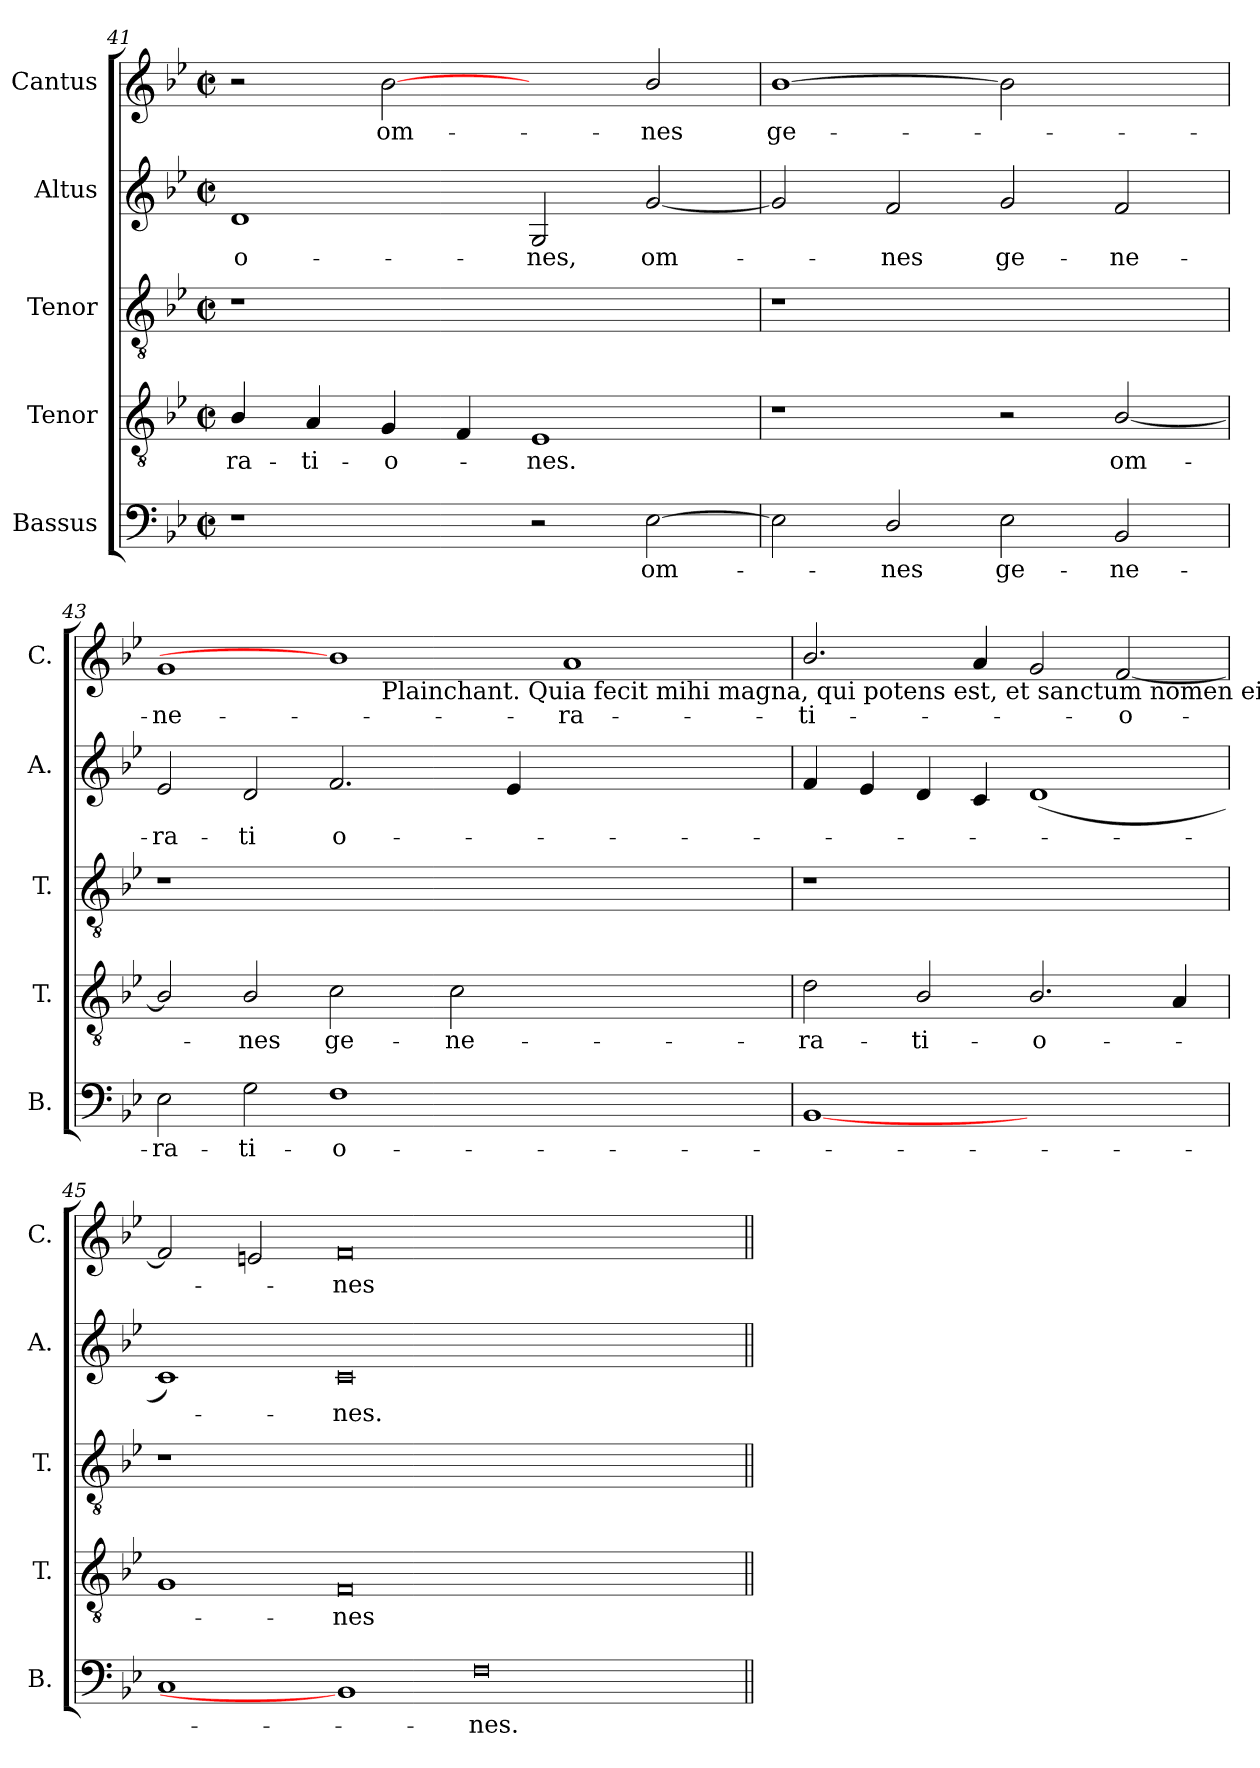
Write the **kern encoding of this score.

**kern	**text	**kern	**text	**kern	**kern	**text	**kern	**text
*part5	*part5	*part4	*part4	*part3	*part2	*part2	*part1	*part1
*staff5	*staff5	*staff4	*staff4	*staff3	*staff2	*staff2	*staff1	*staff1
*I"Bassus	*	*I"Tenor	*	*I"Tenor	*I"Altus	*	*I"Cantus	*
*I'B.	*	*I'T.	*	*I'T.	*I'A.	*	*I'C.	*
*clefF4	*	*clefGv2	*	*clefGv2	*clefG2	*	*clefG2	*
*	*	*ITrd7c12	*	*ITrd7c12	*	*	*	*
*k[b-e-]	*	*k[b-e-]	*	*k[b-e-]	*k[b-e-]	*	*k[b-e-]	*
*B-:	*	*B-:	*	*B-:	*B-:	*	*B-:	*
*M2/2	*	*M2/2	*	*M2/2	*M2/2	*	*M2/2	*
*met(c|)	*	*met(c|)	*	*met(c|)	*met(c|)	*	*met(c|)	*
=41	=41	=41	=41	=41	=41	=41	=41	=41
!	!	!	!LO:LY:b:color=#000000	!LO:N:vis=1	!	!	!	!
!	!	!	!	!	!	!LO:LY:b:color=#000000	!	!
1r	.	4BB-i/	-ra-	1r	1di	-o-	2r	.
!	!	!	!LO:LY:b:color=#000000	!	!	!	!	!
.	.	4AAi/	-ti-	.	.	.	.	.
!	!	!	!LO:LY:b:color=#000000	!	!	!	!	!
!	!	!	!	!	!	!	!	!LO:LY:b:color=#000000
.	.	4GGi/	-o-	.	.	.	[2b-i	om-
.	.	4FFi/	.	.	.	.	.	.
!	!	!	!LO:LY:b:color=#000000	!	!	!	!	!
!	!	!	!	!	!	!LO:LY:b:color=#000000	!	!
2r	.	1EE-i	-nes.	1ryy	2Gi/	-nes,	2ryy	.
!	!LO:LY:b:color=#000000	!	!	!	!	!	!	!
!	!	!	!	!	!	!LO:LY:b:color=#000000	!	!
!	!	!	!	!	!	!	!	!LO:LY:b:color=#000000
[>2E-i\	om-	.	.	.	[<2gi/	om-	2b-i/	-nes
=42	=42	=42	=42	=42	=42	=42	=42	=42
!	!	!	!	!LO:N:vis=1	!	!	!	!
!	!	!	!	!	!	!	!	!LO:LY:b:color=#000000
2E-i\]	.	1r	.	1r	2gi/]	.	[1b-i	ge-
!	!LO:LY:b:color=#000000	!	!	!	!	!	!	!
!	!	!	!	!	!	!LO:LY:b:color=#000000	!	!
2Di/	-nes	.	.	.	2fi/	-nes	.	.
!	!LO:LY:b:color=#000000	!	!	!	!	!	!	!
!	!	!	!	!	!	!LO:LY:b:color=#000000	!	!
2E-i\	ge-	2r	.	1ryy	2gi/	ge-	2b-i]	.
!	!LO:LY:b:color=#000000	!	!	!	!	!	!	!
!	!	!	!LO:LY:b:color=#000000	!	!	!	!	!
!	!	!	!	!	!	!LO:LY:b:color=#000000	!	!
2BB-i/	-ne-	[<2BB-i/	om-	.	2fi/	-ne-	2ryy	.
!!LO:LB:g=z
=43	=43	=43	=43	=43	=43	=43	=43	=43
!	!LO:LY:b:color=#000000	!	!	!LO:N:vis=1	!	!	!	!
!	!	!	!	!	!	!LO:LY:b:color=#000000	!	!
!	!	!	!	!	!	!	!	!LO:LY:b:color=#000000
*	*	*	*	*	*	*	*^	*
2E-i\	-ra-	2BB-i/]	.	1r	2e-i/	-ra-	1gi	1ryy	-ne-
!	!LO:LY:b:color=#000000	!	!	!	!	!	!	!	!
!	!	!	!LO:LY:b:color=#000000	!	!	!	!	!	!
!	!	!	!	!	!	!LO:LY:b:color=#000000	!	!	!
2Gi\	-ti-	2BB-i/	-nes	.	2di/	-ti	.	.	.
!	!LO:LY:b:color=#000000	!	!	!	!	!	!	!	!
!	!	!	!LO:LY:b:color=#000000	!	!	!	!	!	!
!	!	!	!	!	!	!LO:LY:b:color=#000000	!	!	!
1Fi	-o-	2Ci\	ge-	0ryy	2.fi/	o-	1b-i]	8ryy	.
.	.	.	.	.	.	.	.	64..ryy	.
!	!	!	!	!	!	!	!	!LO:TX:b:t=Plainchant. Quia fecit mihi magna, qui potens est, et sanctum nomen eius,	!
.	.	.	.	.	.	.	.	1ryy	.
!	!	!	!LO:LY:b:color=#000000	!	!	!	!	!	!
.	.	2Ci\	-ne-	.	.	.	.	.	.
.	.	.	.	.	4e-i/	.	.	.	.
!	!	!	!	!	!	!	!	!	!LO:LY:b:color=#000000
1ryy	.	1ryy	.	.	1ryy	.	1ai	.	-ra-
.	.	.	.	.	.	.	.	2ryy	.
.	.	.	.	.	.	.	.	4ryy	.
.	.	.	.	.	.	.	.	16ryy	.
.	.	.	.	.	.	.	.	32ryy	.
.	.	.	.	.	.	.	.	256ryy	.
*	*	*	*	*	*	*	*v	*v	*
=44	=44	=44	=44	=44	=44	=44	=44	=44
*	*	*	*	*	*	*	*^	*
!	!	!	!LO:LY:b:color=#000000	!LO:N:vis=1	!	!	!	!	!
*	*	*	*	*	*	*	*v	*v	*
*	*	*	*	*	*	*	*^	*
!	!	!	!	!	!	!	!	!	!LO:LY:b:color=#000000
*	*	*	*	*	*	*	*v	*v	*
[1BB-i	.	2Di\	-ra-	1r	4fi/	.	2.b-i/	-ti-
.	.	.	.	.	4e-i/	.	.	.
!	!	!	!LO:LY:b:color=#000000	!	!	!	!	!
.	.	2BB-i/	-ti-	.	4di/	.	.	.
.	.	.	.	.	4ci/	.	4ai/	.
!	!	!	!LO:LY:b:color=#000000	!	!	!	!	!
1ryy	.	2.BB-i/	-o-	1ryy	(1di	.	2gi/	.
!	!	!	!	!	!	!	!	!LO:LY:b:color=#000000
.	.	.	.	.	.	.	[<2fi/	-o-
.	.	4AAi/	.	.	.	.	.	.
=45	=45	=45	=45	=45	=45	=45	=45	=45
!	!	!	!	!LO:N:vis=1	!	!	!	!
1Ci	.	1GGi	.	1r	1ci)	.	2fi/]	.
.	.	.	.	.	.	.	2ei/	.
!	!	!	!LO:LY:b:color=#000000	!	!	!	!	!
!	!	!	!	!	!	!LO:LY:b:color=#000000	!	!
!	!	!	!	!	!	!	!	!LO:LY:b:color=#000000
1BB-i]	.	0FFi	-nes	0.ryy	0ci	-nes.	0fi	-nes
!	!LO:LY:b:color=#000000	!	!	!	!	!	!	!
0Fi	-nes.	.	.	.	.	.	.	.
.	.	1ryy	.	.	1ryy	.	1ryy	.
=||	=||	=||	=||	=||	=||	=||	=||	=||
*-	*-	*-	*-	*-	*-	*-	*-	*-
